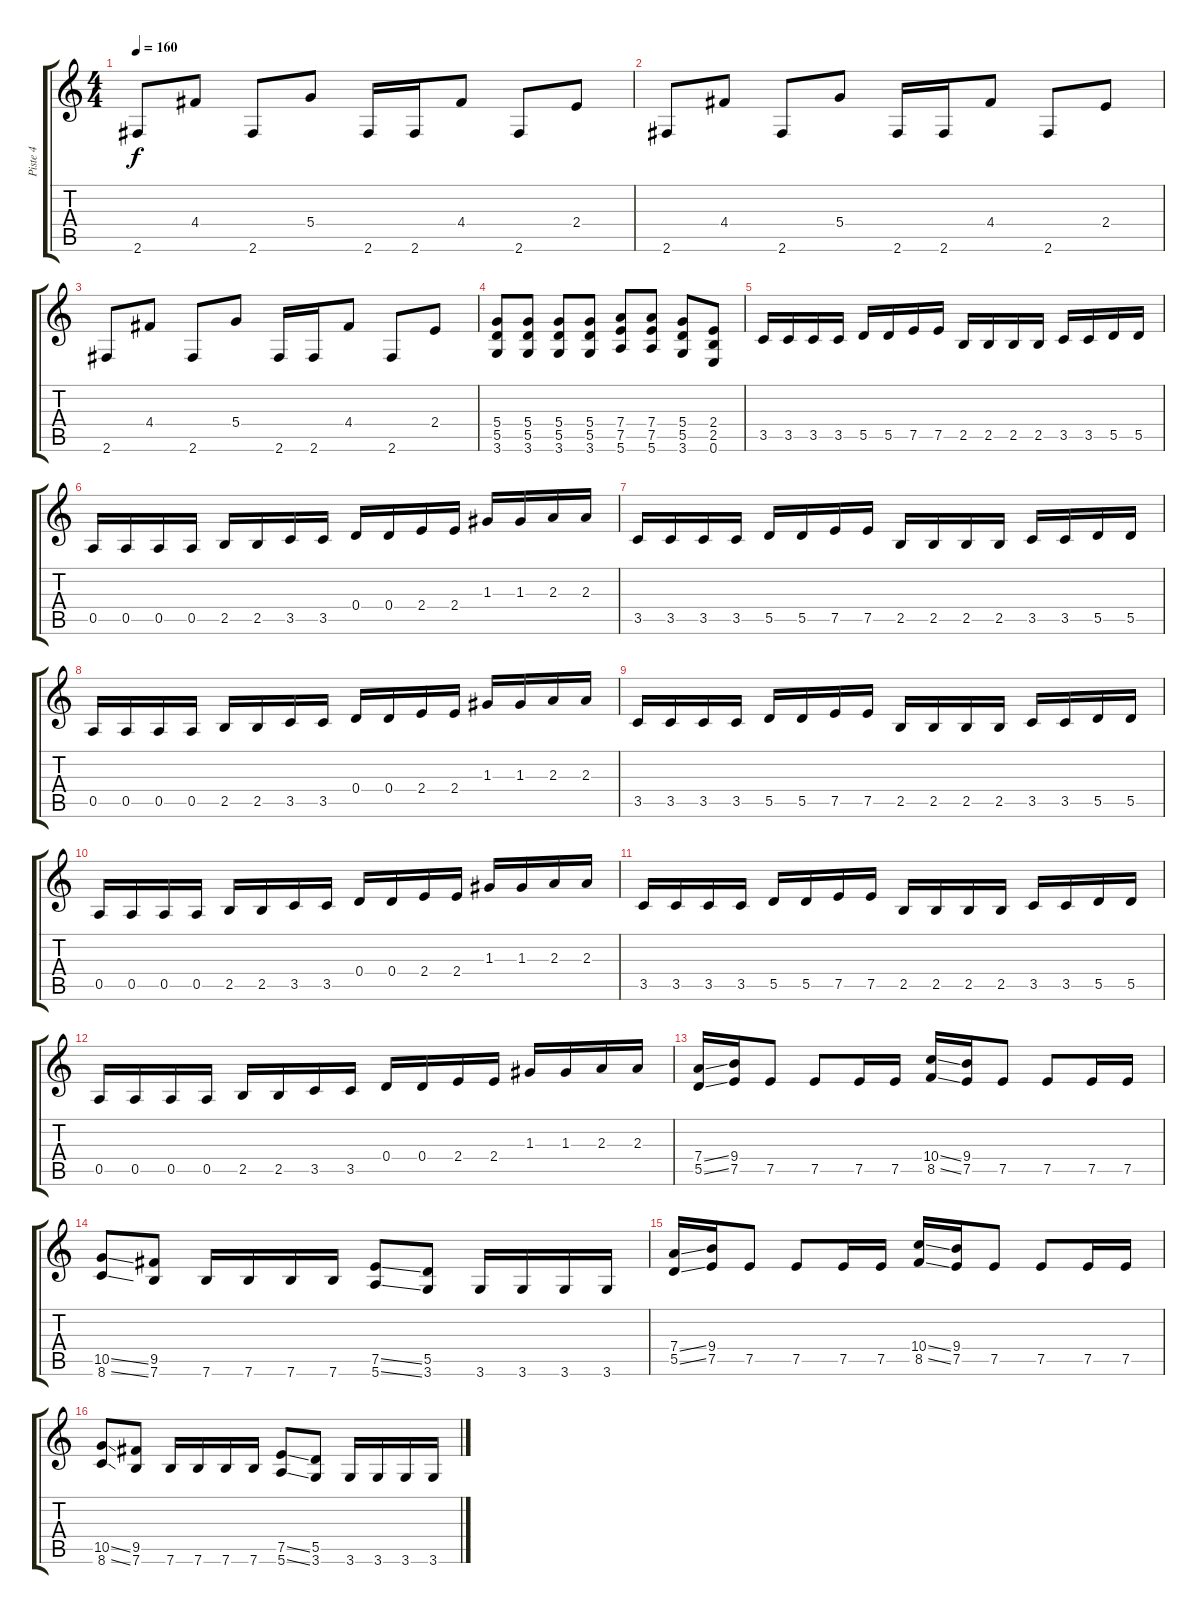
\track ("Piste 4" "Piste 4") {instrument distortionguitar}
\staff {score tabs}
\tuning (E4 B3 G3 D3 A2 E2) {hide}
\ts (4 4)
\tempo 160
\clef g2
\ks c
2.6.8{dy f} 4.4.8 2.6.8 5.4.8 2.6.16 2.6.16 4.4.8 2.6.8 2.4.8 |
2.6.8 4.4.8 2.6.8 5.4.8 2.6.16 2.6.16 4.4.8 2.6.8 2.4.8 |
2.6.8 4.4.8 2.6.8 5.4.8 2.6.16 2.6.16 4.4.8 2.6.8 2.4.8 |
(5.4 5.5 3.6).8 (5.4 5.5 3.6).8 (5.4 5.5 3.6).8 (5.4 5.5 3.6).8 (7.4 7.5 5.6).8 (7.4 7.5 5.6).8 (5.4 5.5 3.6).8 (2.4 2.5 0.6).8 |
3.5.16 3.5.16 3.5.16 3.5.16 5.5.16 5.5.16 7.5.16 7.5.16 2.5.16 2.5.16 2.5.16 2.5.16 3.5.16 3.5.16 5.5.16 5.5.16 |
0.5.16 0.5.16 0.5.16 0.5.16 2.5.16 2.5.16 3.5.16 3.5.16 0.4.16 0.4.16 2.4.16 2.4.16 1.3.16 1.3.16 2.3.16 2.3.16 |
3.5.16 3.5.16 3.5.16 3.5.16 5.5.16 5.5.16 7.5.16 7.5.16 2.5.16 2.5.16 2.5.16 2.5.16 3.5.16 3.5.16 5.5.16 5.5.16 |
0.5.16 0.5.16 0.5.16 0.5.16 2.5.16 2.5.16 3.5.16 3.5.16 0.4.16 0.4.16 2.4.16 2.4.16 1.3.16 1.3.16 2.3.16 2.3.16 |
3.5.16 3.5.16 3.5.16 3.5.16 5.5.16 5.5.16 7.5.16 7.5.16 2.5.16 2.5.16 2.5.16 2.5.16 3.5.16 3.5.16 5.5.16 5.5.16 |
0.5.16 0.5.16 0.5.16 0.5.16 2.5.16 2.5.16 3.5.16 3.5.16 0.4.16 0.4.16 2.4.16 2.4.16 1.3.16 1.3.16 2.3.16 2.3.16 |
3.5.16 3.5.16 3.5.16 3.5.16 5.5.16 5.5.16 7.5.16 7.5.16 2.5.16 2.5.16 2.5.16 2.5.16 3.5.16 3.5.16 5.5.16 5.5.16 |
0.5.16 0.5.16 0.5.16 0.5.16 2.5.16 2.5.16 3.5.16 3.5.16 0.4.16 0.4.16 2.4.16 2.4.16 1.3.16 1.3.16 2.3.16 2.3.16 |
(7.4{ss} 5.5{ss}).16{volume 12} (9.4 7.5).16 7.5.8 7.5.8 7.5.16 7.5.16 (10.4{ss} 8.5{ss}).16 (9.4 7.5).16 7.5.8 7.5.8 7.5.16 7.5.16 |
(10.5{ss} 8.6{ss}).8 (9.5 7.6).8 7.6.16 7.6.16 7.6.16 7.6.16 (7.5{ss} 5.6{ss}).8 (5.5 3.6).8 3.6.16 3.6.16 3.6.16 3.6.16 |
(7.4{ss} 5.5{ss}).16 (9.4 7.5).16 7.5.8 7.5.8 7.5.16 7.5.16 (10.4{ss} 8.5{ss}).16 (9.4 7.5).16 7.5.8 7.5.8 7.5.16 7.5.16 |
(10.5{ss} 8.6{ss}).8 (9.5 7.6).8 7.6.16 7.6.16 7.6.16 7.6.16 (7.5{ss} 5.6{ss}).8 (5.5 3.6).8 3.6.16 3.6.16 3.6.16 3.6.16
